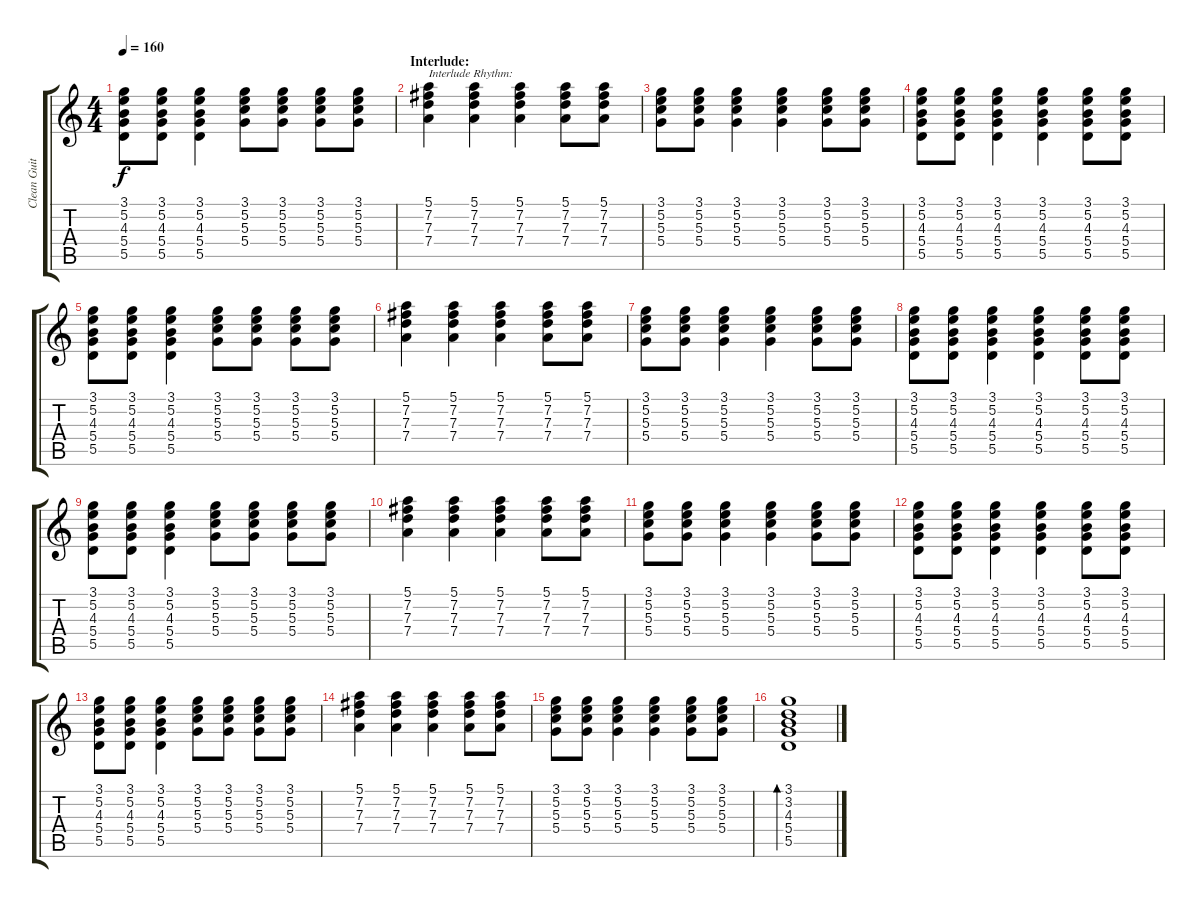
\track ("Clean Guitar" "Clean Guit") {instrument acousticguitarsteel}
\staff {score tabs}
\tuning (E4 B3 G3 D3 A2 E2) {hide}
\ts (4 4)
\tempo 160
\clef g2
\ks c
(3.1 5.2 4.3 5.4 5.5).8{dy f} (3.1 5.2 4.3 5.4 5.5).8 (3.1 5.2 4.3 5.4 5.5).4 (3.1 5.2 5.3 5.4).8 (3.1 5.2 5.3 5.4).8 (3.1 5.2 5.3 5.4).8 (3.1 5.2 5.3 5.4).8 |
\section ("" "Interlude:")
(5.1 7.2 7.3 7.4).4{txt "Interlude Rhythm:"} (5.1 7.2 7.3 7.4).4 (5.1 7.2 7.3 7.4).4 (5.1 7.2 7.3 7.4).8 (5.1 7.2 7.3 7.4).8 |
(3.1 5.2 5.3 5.4).8 (3.1 5.2 5.3 5.4).8 (3.1 5.2 5.3 5.4).4 (3.1 5.2 5.3 5.4).4 (3.1 5.2 5.3 5.4).8 (3.1 5.2 5.3 5.4).8 |
(3.1 5.2 4.3 5.4 5.5).8 (3.1 5.2 4.3 5.4 5.5).8 (3.1 5.2 4.3 5.4 5.5).4 (3.1 5.2 4.3 5.4 5.5).4 (3.1 5.2 4.3 5.4 5.5).8 (3.1 5.2 4.3 5.4 5.5).8 |
(3.1 5.2 4.3 5.4 5.5).8 (3.1 5.2 4.3 5.4 5.5).8 (3.1 5.2 4.3 5.4 5.5).4 (3.1 5.2 5.3 5.4).8 (3.1 5.2 5.3 5.4).8 (3.1 5.2 5.3 5.4).8 (3.1 5.2 5.3 5.4).8 |
(5.1 7.2 7.3 7.4).4 (5.1 7.2 7.3 7.4).4 (5.1 7.2 7.3 7.4).4 (5.1 7.2 7.3 7.4).8 (5.1 7.2 7.3 7.4).8 |
(3.1 5.2 5.3 5.4).8 (3.1 5.2 5.3 5.4).8 (3.1 5.2 5.3 5.4).4 (3.1 5.2 5.3 5.4).4 (3.1 5.2 5.3 5.4).8 (3.1 5.2 5.3 5.4).8 |
(3.1 5.2 4.3 5.4 5.5).8 (3.1 5.2 4.3 5.4 5.5).8 (3.1 5.2 4.3 5.4 5.5).4 (3.1 5.2 4.3 5.4 5.5).4 (3.1 5.2 4.3 5.4 5.5).8 (3.1 5.2 4.3 5.4 5.5).8 |
(3.1 5.2 4.3 5.4 5.5).8 (3.1 5.2 4.3 5.4 5.5).8 (3.1 5.2 4.3 5.4 5.5).4 (3.1 5.2 5.3 5.4).8 (3.1 5.2 5.3 5.4).8 (3.1 5.2 5.3 5.4).8 (3.1 5.2 5.3 5.4).8 |
(5.1 7.2 7.3 7.4).4 (5.1 7.2 7.3 7.4).4 (5.1 7.2 7.3 7.4).4 (5.1 7.2 7.3 7.4).8 (5.1 7.2 7.3 7.4).8 |
(3.1 5.2 5.3 5.4).8 (3.1 5.2 5.3 5.4).8 (3.1 5.2 5.3 5.4).4 (3.1 5.2 5.3 5.4).4 (3.1 5.2 5.3 5.4).8 (3.1 5.2 5.3 5.4).8 |
(3.1 5.2 4.3 5.4 5.5).8 (3.1 5.2 4.3 5.4 5.5).8 (3.1 5.2 4.3 5.4 5.5).4 (3.1 5.2 4.3 5.4 5.5).4 (3.1 5.2 4.3 5.4 5.5).8 (3.1 5.2 4.3 5.4 5.5).8 |
(3.1 5.2 4.3 5.4 5.5).8 (3.1 5.2 4.3 5.4 5.5).8 (3.1 5.2 4.3 5.4 5.5).4 (3.1 5.2 5.3 5.4).8 (3.1 5.2 5.3 5.4).8 (3.1 5.2 5.3 5.4).8 (3.1 5.2 5.3 5.4).8 |
(5.1 7.2 7.3 7.4).4 (5.1 7.2 7.3 7.4).4 (5.1 7.2 7.3 7.4).4 (5.1 7.2 7.3 7.4).8 (5.1 7.2 7.3 7.4).8 |
(3.1 5.2 5.3 5.4).8 (3.1 5.2 5.3 5.4).8 (3.1 5.2 5.3 5.4).4 (3.1 5.2 5.3 5.4).4 (3.1 5.2 5.3 5.4).8 (3.1 5.2 5.3 5.4).8 |
(3.1 3.2 4.3 5.4 5.5).1{bd 120}
